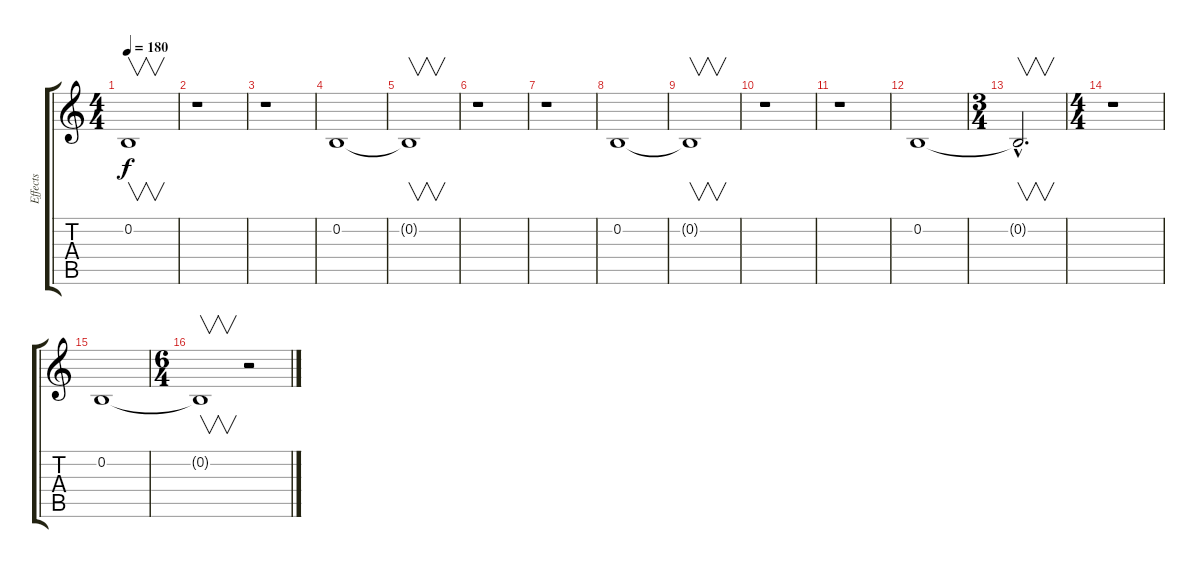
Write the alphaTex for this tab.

\track ("Effects" "Effects") {instrument tubularbells}
\staff {score tabs}
\tuning (E4 B3 G3 D3 A2 E2) {hide}
\ts (4 4)
\tempo 180
\clef g2
\ks c
0.2{t}.1{v dy f} |
r.1 |
r.1 |
0.2.1 |
0.2{t}.1{v} |
r.1 |
r.1 |
0.2.1 |
0.2{t}.1{v} |
r.1 |
r.1 |
0.2.1 |
\ts (3 4)
0.2{hac t}.2{v d} |
\ts (4 4)
r.1 |
0.2.1 |
\ts (6 4)
0.2{t}.1{v} r.2
